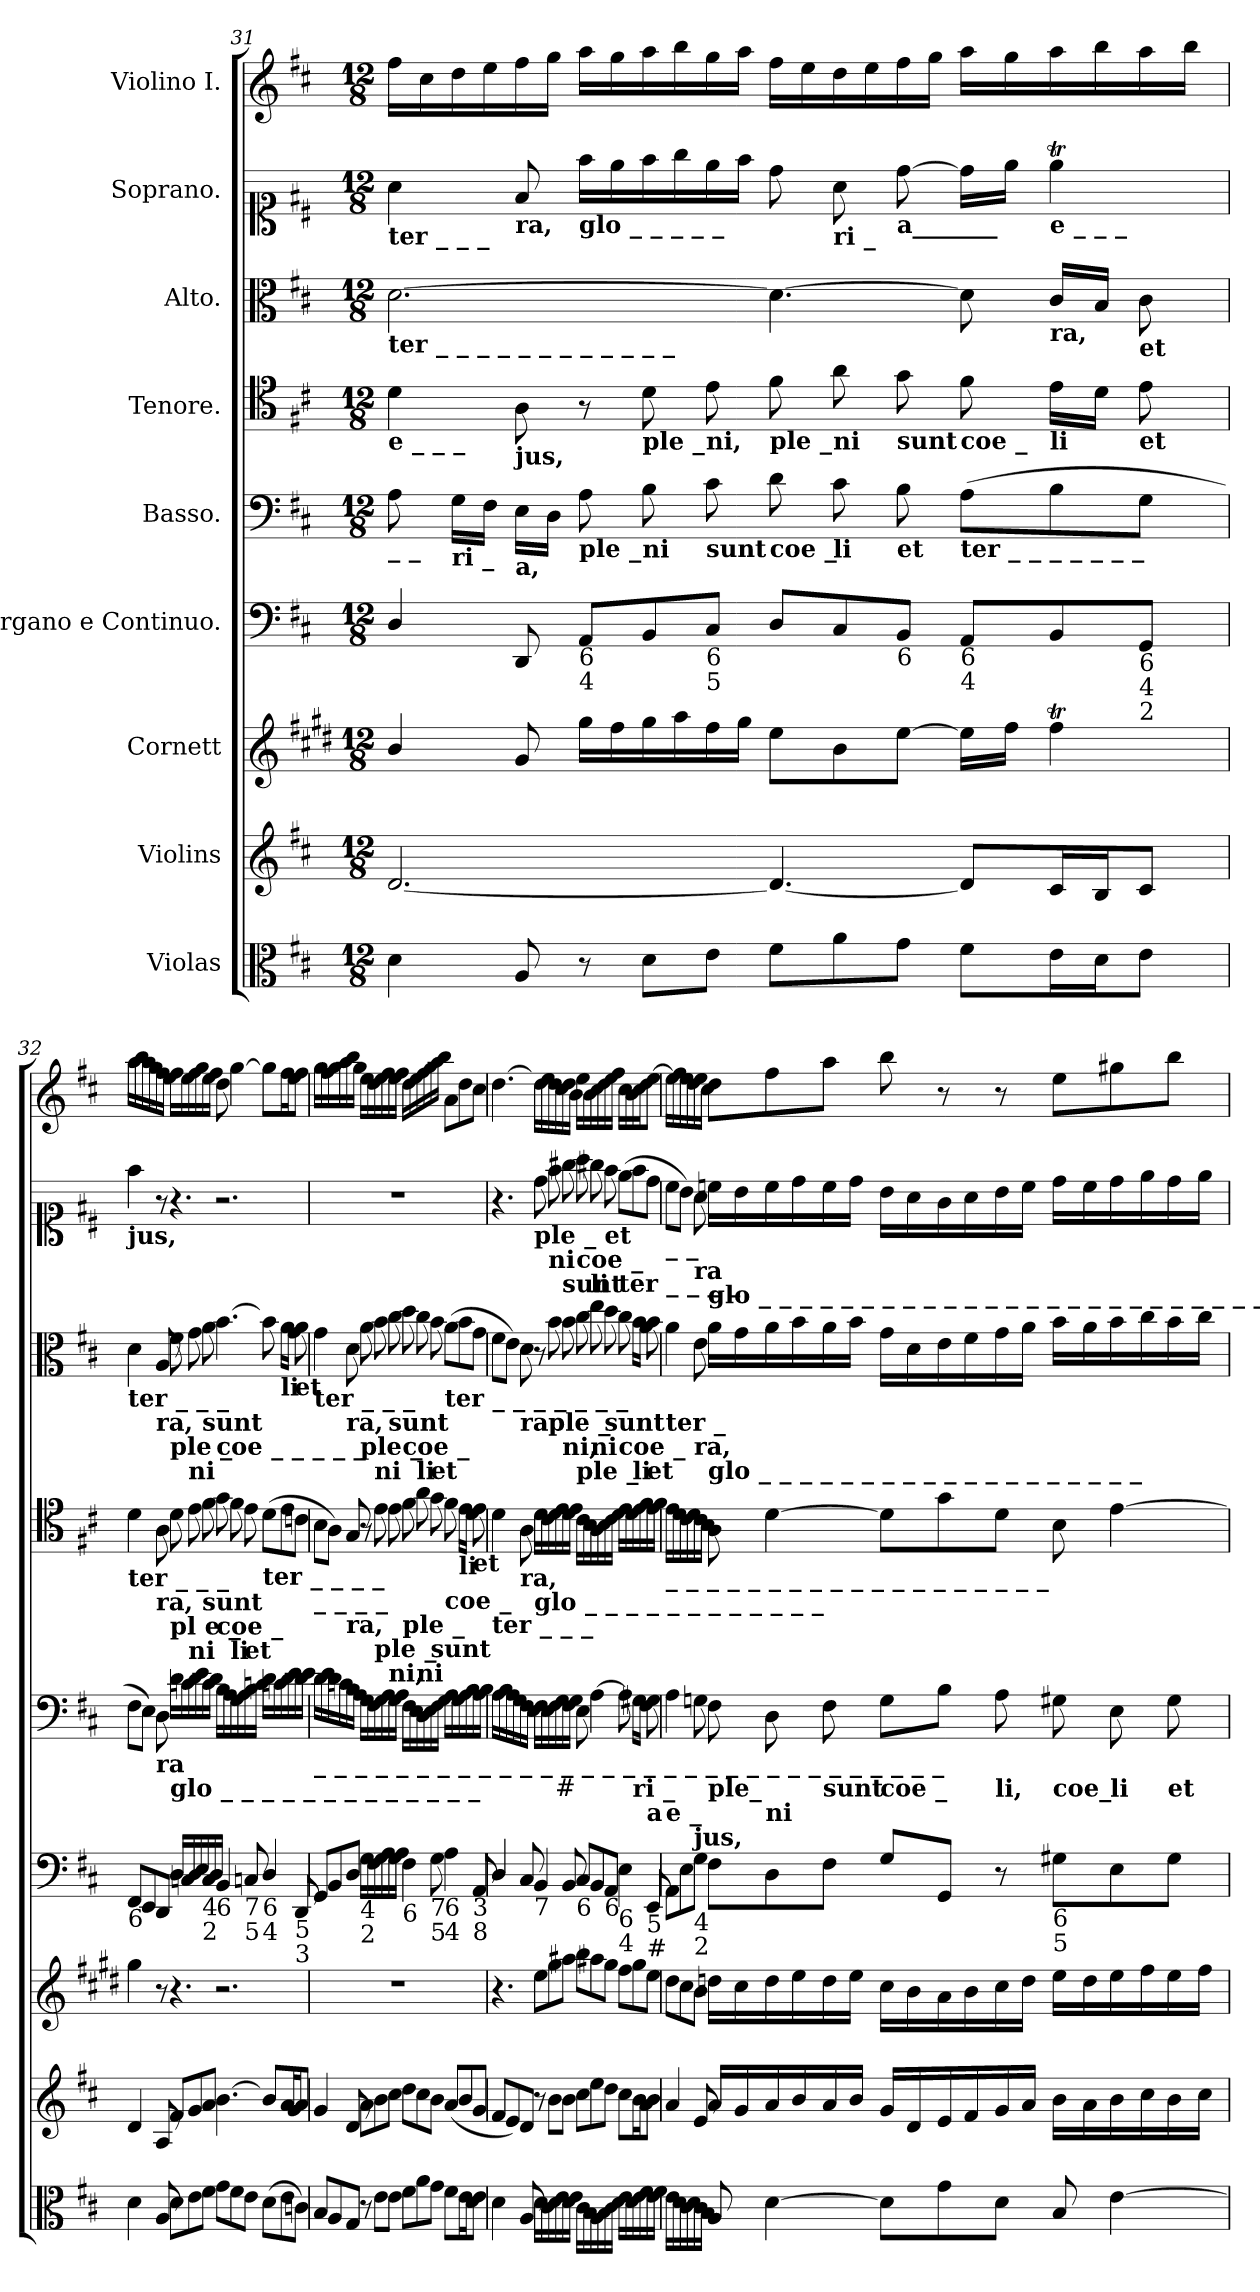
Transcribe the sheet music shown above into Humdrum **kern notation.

**kern	**kern	**kern	**kern	**kern	**kern	**kern	**kern	**kern
*part9	*part8	*part7	*part6	*part5	*part4	*part3	*part2	*part1
*staff9	*staff8	*staff7	*staff6	*staff5	*staff4	*staff3	*staff2	*staff1
*I"Violas	*I"Violins	*I"Cornett	*I"Organo e Continuo.	*I"Basso.	*I"Tenore.	*I"Alto.	*I"Soprano.	*I"Violino I.
!!LO:LB:g=z
*clefC3	*clefG2	*clefG2	*clefF4	*clefF4	*clefC4	*clefC3	*clefC1	*clefG2
*	*	*ITrd1c2	*	*	*	*	*	*
*k[f#c#]	*k[f#c#]	*k[f#c#]	*k[f#c#]	*k[f#c#]	*k[f#c#]	*k[f#c#]	*k[f#c#]	*k[f#c#]
*M12/8	*M12/8	*M12/8	*M12/8	*M12/8	*M12/8	*M12/8	*M12/8	*M12/8
=31	=31	=31	=31	=31	=31	=31	=31	=31
!	!	!	!	!	!	!	!LO:TX:b:B:t=ter   _   _   _	!
!	!	!	!	!	!	!LO:TX:b:B:t=ter    _      _      _      _      _      _      _      _      _      _      _     _	!	!
!	!	!	!	!	!LO:TX:b:B:t=e  _   _    _	!	!	!
!	!	!	!	!LO:TX:b:B:t=_   _	!	!	!	!
4d\	[2.d/	4a/	4D/	8A\	4d\	[2.d\	4a\	16ff#\LL
.	.	.	.	.	.	.	.	16cc#\
!	!	!	!	!LO:TX:b:B:t=ri  _	!	!	!	!
.	.	.	.	16G\LL	.	.	.	16dd\
.	.	.	.	16F#\JJ	.	.	.	16ee\
!	!	!	!	!	!	!	!LO:TX:b:B:t=ra,	!
!	!	!	!	!	!LO:TX:b:B:t=jus,	!	!	!
!	!	!	!	!LO:TX:b:B:t=a,	!	!	!	!
8A/	.	8f#/	8DD/	16E\LL	8A\	.	8f#/	16ff#\
.	.	.	.	16D\JJ	.	.	.	16gg\JJ
!	!	!	!	!	!	!	!LO:TX:b:B:t=glo    _    _    _     _     _	!
!	!	!	!	!LO:TX:b:B:t=ple _	!	!	!	!
!	!	!	!LO:TX:b:t=6	!	!	!	!	!
!	!	!	!LO:TX:b:t=4	!	!	!	!	!
8r	.	16ff#\LL	8AA/L	8A\	8r	.	16ff#\LL	16aa\LL
.	.	16ee\	.	.	.	.	16ee\	16gg\
!	!	!	!	!	!LO:TX:b:B:t=ple _	!	!	!
!	!	!	!	!LO:TX:b:B:t=ni	!	!	!	!
8d\L	.	16ff#\	8BB/	8B\	8d\	.	16ff#\	16aa\
.	.	16gg\	.	.	.	.	16gg\	16bb\
!	!	!	!	!	!LO:TX:b:B:t=ni,	!	!	!
!	!	!	!	!LO:TX:b:B:t=sunt	!	!	!	!
!	!	!	!LO:TX:b:t=6	!	!	!	!	!
!	!	!	!LO:TX:b:t=5	!	!	!	!	!
8e\J	.	16ee\	8C#/J	8c#\	8e\	.	16ee\	16gg\
.	.	16ff#\JJ	.	.	.	.	16ff#\JJ	16aa\JJ
!	!	!	!	!	!LO:TX:b:B:t=ple _	!	!	!
!	!	!	!	!LO:TX:b:B:t=coe _	!	!	!	!
8f#\L	4.d/_	8dd\L	8D/L	8d\	8f#\	4.d\_	8dd\	16ff#\LL
.	.	.	.	.	.	.	.	16ee\
!	!	!	!	!	!	!	!LO:TX:b:B:t=ri  _	!
!	!	!	!	!	!LO:TX:b:B:t=ni	!	!	!
!	!	!	!	!LO:TX:b:B:t=li	!	!	!	!
8a\	.	8a\	8C#/	8c#\	8a\	.	8a\	16dd\
.	.	.	.	.	.	.	.	16ee\
!	!	!	!	!	!	!	!LO:TX:b:B:t=a_______	!
!	!	!	!	!	!LO:TX:b:B:t=sunt	!	!	!
!	!	!	!	!LO:TX:b:B:t=et	!	!	!	!
!	!	!	!LO:TX:b:t=6	!	!	!	!	!
8g\J	.	[8dd\J	8BB/J	8B\	8g\	.	[8dd\	16ff#\
.	.	.	.	.	.	.	.	16gg\JJ
!	!	!	!	!	!LO:TX:b:B:t=coe _	!	!	!
!	!	!	!	!LO:TX:b:B:t=ter   _     _     _     _      _     _     _	!	!	!	!
!	!	!	!LO:TX:b:t=6	!	!	!	!	!
!	!	!	!LO:TX:b:t=4	!	!	!	!	!
8f#\L	8d/L]	16dd\LL]	8AA/L	(8A\L	8f#\	8d\]	16dd\LL]	16aa\LL
.	.	16ee\JJ	.	.	.	.	16ee\JJ	16gg\
!	!	!	!	!	!	!	!LO:TX:b:B:t=e  _   _    _	!
!	!	!	!	!	!	!LO:TX:b:B:t=ra,	!	!
!	!	!	!	!	!LO:TX:b:B:t=li	!	!	!
16e\L	16c#/L	4eeT\	8BB/	8B\	16e\LL	16c#/LL	4eeT\	16aa\
16d\J	16B/J	.	.	.	16d\JJ	16B/JJ	.	16bb\
!	!	!	!	!	!	!LO:TX:b:B:t=et	!	!
!	!	!	!	!	!LO:TX:b:B:t=et	!	!	!
!	!	!	!LO:TX:b:t=6	!	!	!	!	!
!	!	!	!LO:TX:b:t=4	!	!	!	!	!
!	!	!	!LO:TX:b:t=2	!	!	!	!	!
8e\J	8c#/J	.	8GG/J	8G\J	8e\	8c#\	.	16aa\
.	.	.	.	.	.	.	.	16bb\JJ
=32	=32	=32	=32	=32	=32	=32	=32	=32
!	!	!	!	!	!	!	!LO:TX:b:B:t=jus,	!
!	!	!	!	!	!	!LO:TX:b:B:t=ter  _    _   _	!	!
!	!	!	!	!	!LO:TX:b:B:t=ter   _   _   _	!	!	!
!	!	!	!LO:TX:b:t=6	!	!	!	!	!
4d\	4d/	4ff#\	8FF#/L	8F#\L	4d\	4d\	4ff#\	16aa\LL
.	.	.	.	.	.	.	.	16bb\
.	.	.	8EE/	8E\J)	.	.	.	16aa\
.	.	.	.	.	.	.	.	16gg\
!	!	!	!	!	!	!LO:TX:b:B:t=ra,	!	!
!	!	!	!	!	!LO:TX:b:B:t=ra,	!	!	!
!	!	!	!	!LO:TX:b:B:t=ra	!	!	!	!
8A/	8A/	8r	8DD/J	8D\	8A\	8A/	8r	16ff#\
.	.	.	.	.	.	.	.	16ee\JJ
!	!	!	!	!	!	!LO:TX:b:B:t=ple  _	!	!
!	!	!	!	!	!LO:TX:b:B:t=pl e _	!	!	!
!	!	!	!	!LO:TX:b:B:t=glo    _      _      _     _     _      _      _      _      _     _     _     _     _	!	!	!	!
8d\L	8f#/L	4.r	16D/LL	16d\LL	8d\	8f#\	4.r	16ff#\LL
.	.	.	16Cn/	16cn\	.	.	.	16ee\
!	!	!	!	!	!	!LO:TX:b:B:t=ni	!	!
!	!	!	!	!	!LO:TX:b:B:t=ni	!	!	!
8e\	8g/	.	16D/	16d\	8e\	8g\	.	16ff#\
.	.	.	16E/	16e\	.	.	.	16gg\
!	!	!	!	!	!	!LO:TX:b:B:t=sunt	!	!
!	!	!	!	!	!LO:TX:b:B:t=sunt	!	!	!
!	!	!	!LO:TX:b:t=4	!	!	!	!	!
!	!	!	!LO:TX:b:t=2	!	!	!	!	!
8f#\J	8a/J	.	16C/	16c\	8f#\	8a\	.	16ee\
.	.	.	16D/JJ	16d\JJ	.	.	.	16ff#\JJ
!	!	!	!	!	!	!LO:TX:b:B:t=coe    _     _     _     _     _	!	!
!	!	!	!	!	!LO:TX:b:B:t=coe _	!	!	!
!	!	!	!LO:TX:b:t=6	!	!	!	!	!
8g\L	[4.b\	2.r	4BB/	16B\LL	8g\	[4.b\	2.r	8dd\
.	.	.	.	16A\	.	.	.	.
!	!	!	!	!	!LO:TX:b:B:t=li	!	!	!
8f#\	.	.	.	16G\	8f#\	.	.	[4gg\
.	.	.	.	16A\	.	.	.	.
!	!	!	!	!	!LO:TX:b:B:t=et	!	!	!
!	!	!	!LO:TX:b:t=7	!	!	!	!	!
!	!	!	!LO:TX:b:t=5	!	!	!	!	!
8e\J	.	.	8Cn/	16B\	8e\	.	.	.
.	.	.	.	16cn\JJ	.	.	.	.
!	!	!	!	!	!LO:TX:b:B:t=ter    _     _     _     _	!	!	!
!	!	!	!LO:TX:b:t=6	!	!	!	!	!
!	!	!	!LO:TX:b:t=4	!	!	!	!	!
(8d\L	8b/L]	.	4D/	16d\LL	(8d\L	8b\]	.	8gg\L]
.	.	.	.	16cn\	.	.	.	.
!	!	!	!	!	!	!LO:TX:b:B:t=li	!	!
8e\	16a/L	.	.	16d\	8e\	16a\LL	.	16ff#\L
.	16g/J	.	.	16e\	.	16g\JJ	.	16ee\J
!	!	!	!	!	!	!LO:TX:b:B:t=et	!	!
!	!	!	!LO:TX:b:t=5	!	!	!	!	!
!	!	!	!LO:TX:b:t=3	!	!	!	!	!
8cn\J)	8a/J	.	8DD/	16d\	8cn\J	8a\	.	8ff#\J
.	.	.	.	16e\JJ	.	.	.	.
!!LO:PB:g=z
=33	=33	=33	=33	=33	=33	=33	=33	=33
!	!	!	!	!	!	!LO:TX:b:B:t=ter   _   _   _	!	!
!	!	!	!	!	!LO:TX:b:B:t=_    _    _    _	!	!	!
!	!	!	!	!LO:TX:b:B:t=_      _      _      _      _      _      _      _      _      _      _      _      _      _      _      _      _      _      _      _      _      _     _      _      _       _       _      _      _     _     _	!	!	!	!
8B/L	4g/	1.r	8GG/L	16d\LL	8B\L	4g\	1.r	16gg\LL
.	.	.	.	16e\	.	.	.	16ff#\
8A/	.	.	8BB/	16d\	8A\J)	.	.	16gg\
.	.	.	.	16cn\	.	.	.	16aa\
!	!	!	!	!	!	!LO:TX:b:B:t=ra,	!	!
!	!	!	!	!	!LO:TX:b:B:t=ra,	!	!	!
8G/J	8d/	.	8D/J	16B\	8G/	8d\	.	16bb\
.	.	.	.	16A\JJ	.	.	.	16gg\JJ
!	!	!	!	!	!	!LO:TX:b:B:t=ple  _	!	!
!	!	!	!LO:TX:b:t=4	!	!	!	!	!
!	!	!	!LO:TX:b:t=2	!	!	!	!	!
8r	8a\L	.	16G\LL	16G\LL	8r	8a\	.	16ee\LL
.	.	.	16F#\	16F#\	.	.	.	16dd\
!	!	!	!	!	!	!LO:TX:b:B:t=ni	!	!
!	!	!	!	!	!LO:TX:b:B:t=ple  _	!	!	!
8e\L	8b\	.	16G\	16G\	8e\	8b\	.	16ee\
.	.	.	16A\	16A\	.	.	.	16ff#\
!	!	!	!	!	!	!LO:TX:b:B:t=sunt	!	!
!	!	!	!	!	!LO:TX:b:B:t=ni,	!	!	!
8e\J	8cc#\J	.	16G\	16G\	8e\	8cc#\	.	16ee\
.	.	.	16A\JJ	16A\JJ	.	.	.	16ff#\JJ
!	!	!	!	!	!	!LO:TX:b:B:t=coe _	!	!
!	!	!	!	!	!LO:TX:b:B:t=ple _	!	!	!
!	!	!	!LO:TX:b:t=6	!	!	!	!	!
8f#\L	8dd\L	.	4F#\	16F#\LL	8f#\	8dd\	.	16dd\LL
.	.	.	.	16E\	.	.	.	16ee\
!	!	!	!	!	!	!LO:TX:b:B:t=li	!	!
!	!	!	!	!	!LO:TX:b:B:t=ni	!	!	!
8a\	8cc#\	.	.	16D\	8a\	8cc#\	.	16ff#\
.	.	.	.	16E\	.	.	.	16gg\
!	!	!	!	!	!	!LO:TX:b:B:t=et	!	!
!	!	!	!	!	!LO:TX:b:B:t=sunt	!	!	!
!	!	!	!LO:TX:b:t=7	!	!	!	!	!
!	!	!	!LO:TX:b:t=5	!	!	!	!	!
8g\J	8b\J	.	8G\	16F#\	8g\	8b\	.	16aa\
.	.	.	.	16G\JJ	.	.	.	16bb\JJ
!	!	!	!	!	!	!LO:TX:b:B:t=ter     _     _     _     _     _     _     _	!	!
!	!	!	!	!	!LO:TX:b:B:t=coe _	!	!	!
!	!	!	!LO:TX:b:t=6	!	!	!	!	!
!	!	!	!LO:TX:b:t=4	!	!	!	!	!
8f#\L	(8a/L	.	4A\	16A\LL	8f#\	(8a\L	.	8a\L
.	.	.	.	16G\	.	.	.	.
!	!	!	!	!	!LO:TX:b:B:t=li	!	!	!
16e\L	8b/	.	.	16A\	16e\LL	8b\	.	8dd\
16d\J	.	.	.	16B\	16d\JJ	.	.	.
!	!	!	!	!	!LO:TX:b:B:t=et	!	!	!
!	!	!	!LO:TX:b:t=3	!	!	!	!	!
!	!	!	!LO:TX:b:t=8	!	!	!	!	!
8e\J	8g/J	.	8AA/	16A\	8e\	8g\J	.	8cc#\J
.	.	.	.	16B\JJ	.	.	.	.
=34	=34	=34	=34	=34	=34	=34	=34	=34
!	!	!	!	!	!LO:TX:b:B:t=ter   _   _   _	!	!	!
4d\	8f#/L	4.r	4D/	16A\LL	4d\	8f#\L	4.r	[4.dd\
.	.	.	.	16B\	.	.	.	.
.	8e/)	.	.	16A\	.	8e\J)	.	.
.	.	.	.	16G\	.	.	.	.
!	!	!	!	!	!	!LO:TX:b:B:t=ra	!	!
!	!	!	!	!	!LO:TX:b:B:t=ra,	!	!	!
8A/	8d/J	.	8C#/	16F#\	8A\	8d\	.	.
.	.	.	.	16E\JJ	.	.	.	.
!	!	!	!	!	!	!	!LO:TX:b:B:t=ple _	!
!	!	!	!	!	!LO:TX:b:B:t=glo    _     _     _     _      _      _      _      _     _     _     _     _	!	!	!
!	!	!	!LO:TX:b:t=7	!	!	!	!	!
16d\LL	8r	8dd\L	4BB/	16F#\LL	16d\LL	8r	8dd\	16dd\LL]
16c#\	.	.	.	16E\	16c#\	.	.	16ee\
!	!	!	!	!	!	!	!LO:TX:b:B:t=ni	!
!	!	!	!	!	!	!LO:TX:b:B:t=ple _	!	!
16d\	8b\L	8ff#\	.	16F#\	16d\	8b\	8ff#\	16dd\
!	!	!	!	!LO:TX:b:t=#	!	!	!	!
16e\	.	.	.	16G\	16e\	.	.	16cc#\
!	!	!	!	!	!	!	!LO:TX:b:B:t=sunt	!
!	!	!	!	!	!	!LO:TX:b:B:t=ni,	!	!
16d\	8b\J	8gg#X\J	8BB/	16F#\	16d\	8b\	8gg#X\	16dd\
16e\JJ	.	.	.	16G\JJ	16e\JJ	.	.	16b\JJ
!	!	!	!	!	!	!	!LO:TX:b:B:t=coe _	!
!	!	!	!	!	!	!LO:TX:b:B:t=ple _	!	!
!	!	!	!LO:TX:b:t=6	!	!	!	!	!
16c#\LL	8cc#\L	8aa\L	8C#/L	8E\	16c#\LL	8cc#\	8aa\	16ee\LL
16B\	.	.	.	.	16B\	.	.	16b\
!	!	!	!	!	!	!	!LO:TX:b:B:t=li	!
!	!	!	!	!	!	!LO:TX:b:B:t=ni	!	!
16A\	8ee\	8gg#X\	8BB/	[4A\	16A\	8ee\	8gg#X\	16cc#\
16B\	.	.	.	.	16B\	.	.	16dd\
!	!	!	!	!	!	!	!LO:TX:b:B:t=et	!
!	!	!	!	!	!	!LO:TX:b:B:t=sunt	!	!
!	!	!	!LO:TX:b:t=6	!	!	!	!	!
16c#\	8dd\J	8ff#\J	8AA/J	.	16c#\	8dd\	8ff#\	16ee\
16d\JJ	.	.	.	.	16d\JJ	.	.	16ff#\JJ
!	!	!	!	!	!	!	!LO:TX:b:B:t=ter   _    _    _    _	!
!	!	!	!	!	!	!LO:TX:b:B:t=coe _	!	!
!	!	!	!LO:TX:b:t=6	!	!	!	!	!
!	!	!	!LO:TX:b:t=4	!	!	!	!	!
16e\LL	8cc#\L	8ee\L	4E\	8A\]	16e\LL	8cc#\	(8ee\L	16cc#\LL
16d\	.	.	.	.	16d\	.	.	16b\
!	!	!	!	!	!	!LO:TX:b:B:t=li	!	!
!	!	!	!	!LO:TX:b:B:t=ri   _	!	!	!	!
16e\	16b\L	8ff#\	.	16G#X\LL	16e\	16b\LL	8ff#\	16cc#\
16f#\	16a\J	.	.	16F#\JJ	16f#\	16a\JJ	.	16dd\J
!	!	!	!	!	!	!LO:TX:b:B:t=et	!	!
!	!	!	!	!LO:TX:b:B:t=a	!	!	!	!
!	!	!	!LO:TX:b:t=5	!	!	!	!	!
!	!	!	!LO:TX:b:t=#	!	!	!	!	!
16e\	8b\J	8dd\J	8EE/	8G#\	16e\	8b\	8dd\J	[8ee\J
16f#\JJ	.	.	.	.	16f#\JJ	.	.	.
!!LO:LB:g=z
=35	=35	=35	=35	=35	=35	=35	=35	=35
!	!	!	!	!	!	!	!LO:TX:b:B:t=_     _	!
!	!	!	!	!	!	!LO:TX:b:B:t=ter  _	!	!
!	!	!	!	!	!LO:TX:b:B:t=_      _      _      _      _      _      _      _      _      _      _      _      _     _     _     _     _     _     _	!	!	!
!	!	!	!	!LO:TX:b:B:t=e    _	!	!	!	!
16e\LL	4a/	8cc#\L	8AA\L	4A\	16e\LL	4a\	8cc#\L	16ee\LL]
16d\	.	.	.	.	16d\	.	.	16ff#\
16c#\	.	8b\	8E\	.	16c#\	.	8b\J)	16ee\
16d\	.	.	.	.	16d\	.	.	16dd\
!	!	!	!	!	!	!	!LO:TX:b:B:t=ra	!
!	!	!	!	!	!	!LO:TX:b:B:t=ra,	!	!
!	!	!	!	!LO:TX:b:B:t=jus,	!	!	!	!
!	!	!	!LO:TX:b:t=4	!	!	!	!	!
!	!	!	!LO:TX:b:t=2	!	!	!	!	!
16c#\	8e/	8a\J	8G\J	8Gn\	16c#\	8e\	8a\	16ee\
16B\JJ	.	.	.	.	16B\JJ	.	.	16cc#\JJ
!	!	!	!	!	!	!	!LO:TX:b:B:t=glo    _     _     _     _      _      _     _      _     _     _     _     _     _     _     _     _     _     _    _     _     _     _     _     _     _     _     _     _     _    _     _     _	!
!	!	!	!	!	!	!LO:TX:b:B:t=glo    _     _     _     _      _      _     _      _     _     _     _     _     _     _     _     _     _     _    _	!	!
!	!	!	!	!LO:TX:b:B:t=ple_	!	!	!	!
8A/	16a/LL	16ccn\LL	8F#\L	8F#\	8A\	16a\LL	16ccn\LL	8dd\L
.	16g/	16b\	.	.	.	16g\	16b\	.
!	!	!	!	!LO:TX:b:B:t=ni	!	!	!	!
[4d\	16a/	16cc\	8D\	8D\	[4d\	16a\	16cc\	8ff#\
.	16b/	16dd\	.	.	.	16b\	16dd\	.
!	!	!	!	!LO:TX:b:B:t=sunt	!	!	!	!
.	16a/	16cc\	8F#\J	8F#\	.	16a\	16cc\	8aa\J
.	16b/JJ	16dd\JJ	.	.	.	16b\JJ	16dd\JJ	.
!	!	!	!	!LO:TX:b:B:t=coe   _	!	!	!	!
8d\L]	16g/LL	16b\LL	8G\L	8G\L	8d\L]	16g\LL	16b\LL	8bb\
.	16d/	16a\	.	.	.	16d\	16a\	.
8g\	16e/	16g\	8GG/J	8B\J	8g\	16e\	16g\	8r
.	16f#/	16a\	.	.	.	16f#\	16a\	.
!	!	!	!	!LO:TX:b:B:t=li,	!	!	!	!
8d\J	16g/	16b\	8r	8A\	8d\J	16g\	16b\	8r
.	16a/JJ	16cc\JJ	.	.	.	16a\JJ	16cc\JJ	.
!	!	!	!	!LO:TX:b:B:t=coe_	!	!	!	!
!	!	!	!LO:TX:b:t=6	!	!	!	!	!
!	!	!	!LO:TX:b:t=5	!	!	!	!	!
8B/	16b\LL	16dd\LL	8G#X\L	8G#X\	8B\	16b\LL	16dd\LL	8ee\L
.	16a\	16cc\	.	.	.	16a\	16cc\	.
!	!	!	!	!LO:TX:b:B:t=li	!	!	!	!
[4e\	16b\	16dd\	8E\	8E\	[4e\	16b\	16dd\	8gg#X\
.	16cc#\	16ee\	.	.	.	16cc#\	16ee\	.
!	!	!	!	!LO:TX:b:B:t=et	!	!	!	!
.	16b\	16dd\	8G#\J	8G#\	.	16b\	16dd\	8bb\J
.	16cc#\JJ	16ee\JJ	.	.	.	16cc#\JJ	16ee\JJ	.
=	=	=	=	=	=	=	=	=
*-	*-	*-	*-	*-	*-	*-	*-	*-
